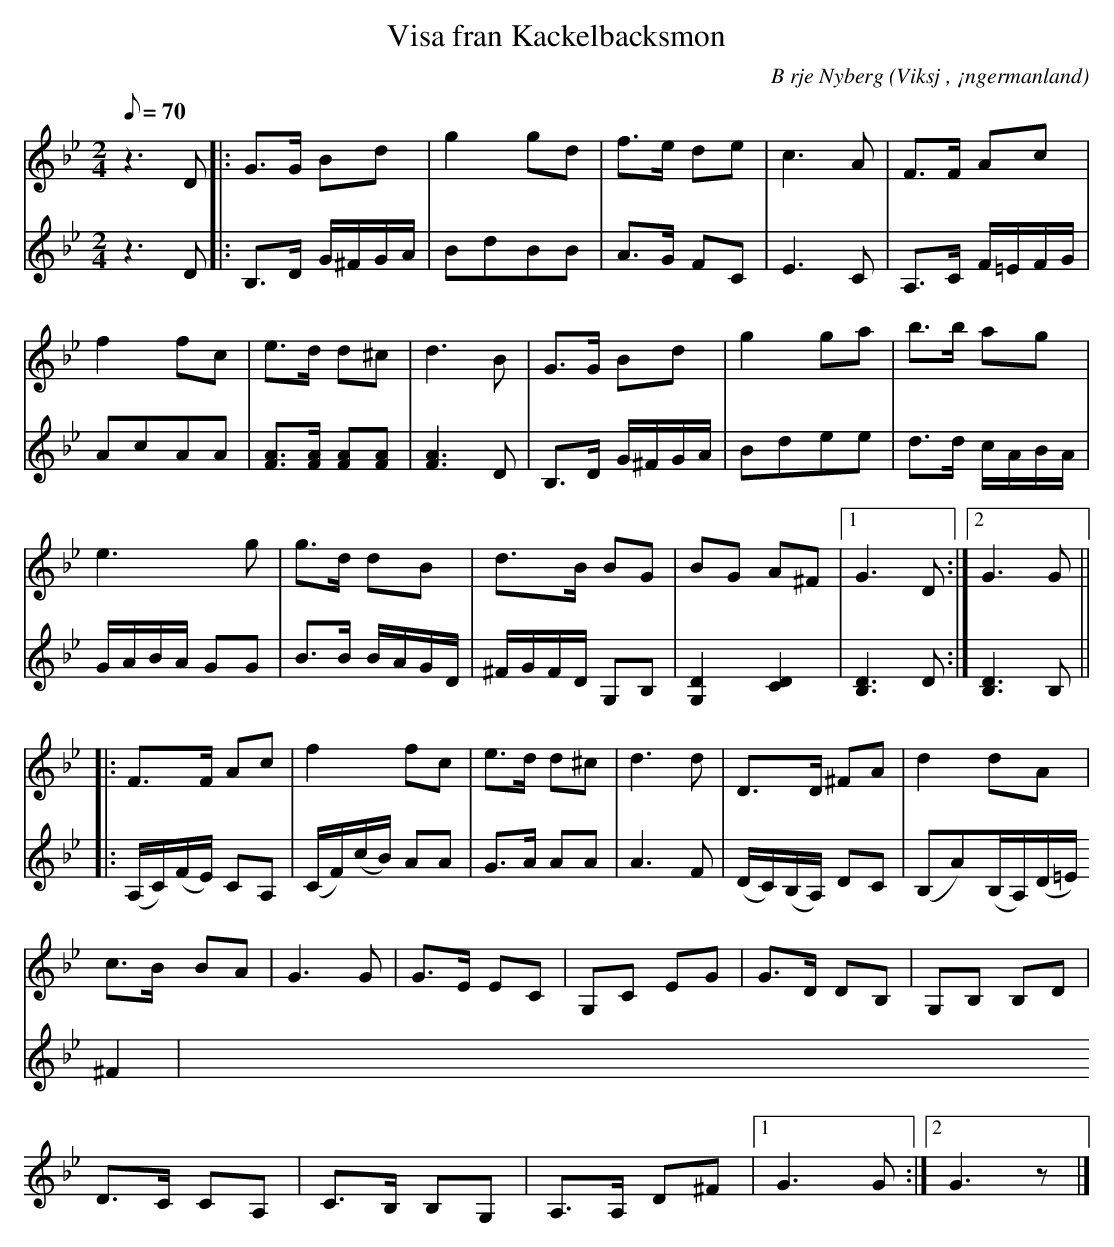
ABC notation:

X:1
T:Visa fran Kackelbacksmon
C:B rje Nyberg
O:Viksj , ¡ngermanland
M:2/4
L:1/8
Q:70
K:Gm
V:1
z2> D2|: G>G Bd | g2 gd | f>e de | c2>A2 | F>F Ac |
f2 fc | e>d d^c | d2>B2 | G>G Bd |g2 ga | b>b ag |
e2> g2 | g>d dB |d>B BG |BG A^F |1 G2> D2 :|2 G2> G2 ||
|: F>F Ac | f2 fc | e>d d^c | d2>d2 | D>D ^FA | d2 dA |
c>B BA |G2> G2 | G>E EC | G,C EG | G>D DB, | G,B, B,D |
D>C CA, | C>B, B,G, | A,>A, D^F |1 G2> G2 :|2 G2> z2 |]
V:2
z2> D2 |: B,>D G/2^F/2G/2A/2 | BdBB | A>G FC | E2>C2 | A,>C F/2=E/2F/2G/2 |
AcAA | [AF]>[AF] [AF][AF] | [A2F2]> D2 | B,>D G/2^F/2G/2A/2 | Bdee | d>d c/2A/2B/2A/2 |
G/2A/2B/2A/2 GG | B>B B/2A/2G/2D/2 | ^F/2G/2F/2D/2 G,B, | [G,2D2] [C2D2] | [D2B,2]> D2 :| [D2B,2]> B,2 ||
|: (A,/2C/2)(F/2E/2) CA, | (C/2F/2)(c/2B/2) AA | G>A AA | A2> F2 | (D/2C/2)(B,/2A,/2) DC | (B,A)(B,/2A,/2)(D/2=E/2) ^F2 |
